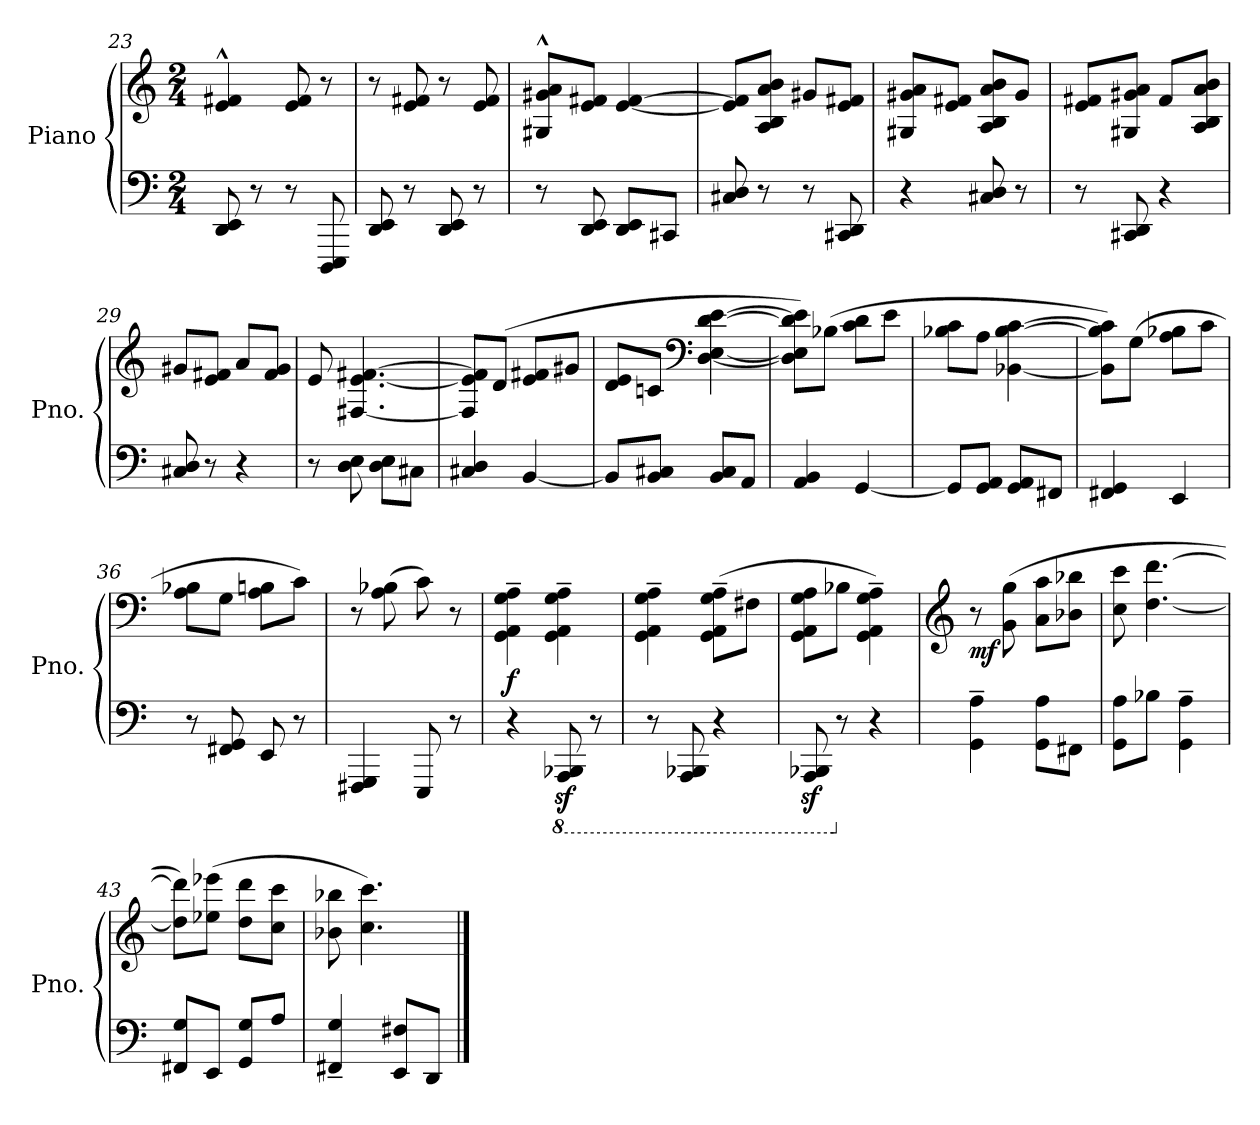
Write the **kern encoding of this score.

**kern	**kern	**dynam
*part1	*part1	*part1
*staff2	*staff1	*staff1/2
*I"Piano	*	*
*I'Pno.	*	*
*clefF4	*clefG2	*
*k[]	*k[]	*
*M2/4	*M2/4	*
=23	=23	=23
8DD/ 8EE/	4e/^^ 4f#X/^^	.
8r	.	.
8r	8e/ 8f#/	.
8DDD/ 8EEE/	8r	.
=24	=24	=24
8DD/ 8EE/	8r	.
8r	8e/ 8f#X/	.
8DD/ 8EE/	8r	.
8r	8e/ 8f#/	.
!!LO:LB:g=z
=25	=25	=25
8r	8G#X/^^ 8g#X/^^ 8a/^^L	.
8DD/ 8EE/	8e/ 8f#X/J	.
8DD/ 8EE/L	[4e/ [4f#/	.
8CC#X/J	.	.
=26	=26	=26
8C#X/ 8D/	8e/] 8f#/]L	.
8r	8A/ 8B/ 8a/ 8b/J	.
8r	8g#X/L	.
8CC#X/ 8DD/	8e/ 8f#X/J	.
=27	=27	=27
4r	8G#X/ 8g#X/ 8a/L	.
.	8e/ 8f#X/J	.
8C#X/ 8D/	8A/ 8B/ 8a/ 8b/L	.
8r	8g#/J	.
=28	=28	=28
8r	8e/ 8f#X/L	.
8CC#X/ 8DD/	8G#X/ 8g#X/ 8a/J	.
4r	8f#/L	.
.	8A/ 8B/ 8a/ 8b/J	.
=29	=29	=29
8C#X/ 8D/	8g#X/L	.
8r	8e/ 8f#X/J	.
4r	8a/L	.
.	8f#/ 8g#/J	.
!!LO:PB:g=z
=30	=30	=30
8r	8e/	.
8D\ 8E\	[4.F#X/ [4.e/ [4.f#X/	.
8D\ 8E\L	.	.
8C#X\J	.	.
=31	=31	=31
4C#X/ 4D/	8F#/] 8e/] 8f#/]L	.
.	(>8d/J	.
[4BB/	8e/ 8f#X/L	.
.	8g#X/J	.
=32	=32	=32
8BB/L]	8d/ 8e/L	.
8BB/ 8C#X/J	8cn/J	.
*	*clefF4	*
8BB/ 8C#/L	[4D\ [4E\ [4d\ [4e\	.
8AA/J	.	.
=33	=33	=33
4AA/ 4BB/	8D\] 8E\] 8d\] 8e\]L)	.
.	(>8B-X\J	.
[4GG/	8c\ 8d\L	.
.	8e\J	.
=34	=34	=34
8GG/L]	8B-X\ 8c\L	.
8GG/ 8AA/J	8A\J	.
8GG/ 8AA/L	[4BB-X\ [4B-\ [4c\	.
8FF#X/J	.	.
!!LO:LB:g=z
=35	=35	=35
4FF#X/ 4GG/	8BB-\] 8B-\] 8c\]L)	.
.	(>8G\J	.
4EE/	8A\ 8B-X\L	.
.	8c\J	.
=36	=36	=36
8r	8A\ 8B-X\L	.
8FF#X/ 8GG/	8G\J	.
8EE/	8A\ 8Bn\L	.
8r	8c\J)	.
=37	=37	=37
4FFF#X/ 4GGG/	8r	.
.	(>8A\ 8B-X\	.
8EEE/	8c\)	.
8r	8r	.
=38	=38	=38
!	!	!LO:DY:b
4r	4GG\~ 4AA\~ 4G\~ 4A\~	f
*8ba	*	*
8AAAA/z< 8BBBB-X/z<	4GG\~ 4AA\~ 4G\~ 4A\~	.
8r	.	.
=39	=39	=39
8r	4GG\~ 4AA\~ 4G\~ 4A\~	.
8AAAA/ 8BBBB-X/	.	.
4r	(>8GG\~ 8AA\~ 8G\~ 8A\~L	.
.	8F#X\J	.
!!LO:LB:g=z
=40	=40	=40
8AAAA/z< 8BBBB-X/z<	8GG\ 8AA\ 8G\ 8A\L	.
*X8ba	*	*
8r	8B-X\J	.
4r	4GG\~ 4AA\~ 4G\~ 4A\~)	.
=41	=41	=41
*	*clefG2	*
!	!	!LO:DY:b
4GG\~ 4A\~	8r	mf
.	(>8g\ 8gg\	.
8GG\ 8A\L	8a\ 8aa\L	.
8FF#X\J	8b-X\ 8bb-X\J	.
=42	=42	=42
8GG\ 8A\L	8cc\ 8ccc\	.
8B-X\J	[4.dd\ [4.ddd\	.
4GG\~ 4A\~	.	.
=43	=43	=43
8FF#X/ 8G/L	8dd\] 8ddd\]L)	.
8EE/J	(>8ee-X\ 8eee-X\J	.
8GG/ 8G/L	8dd\ 8ddd\L	.
8A/J	8cc\ 8ccc\J	.
=44	=44	=44
4FF#X/~ 4G/~	8b-X\ 8bb-X\	.
.	4.cc\ 4.ccc\)	.
8EE/ 8F#X/L	.	.
8DD/J	.	.
==	==	==
*-	*-	*-
